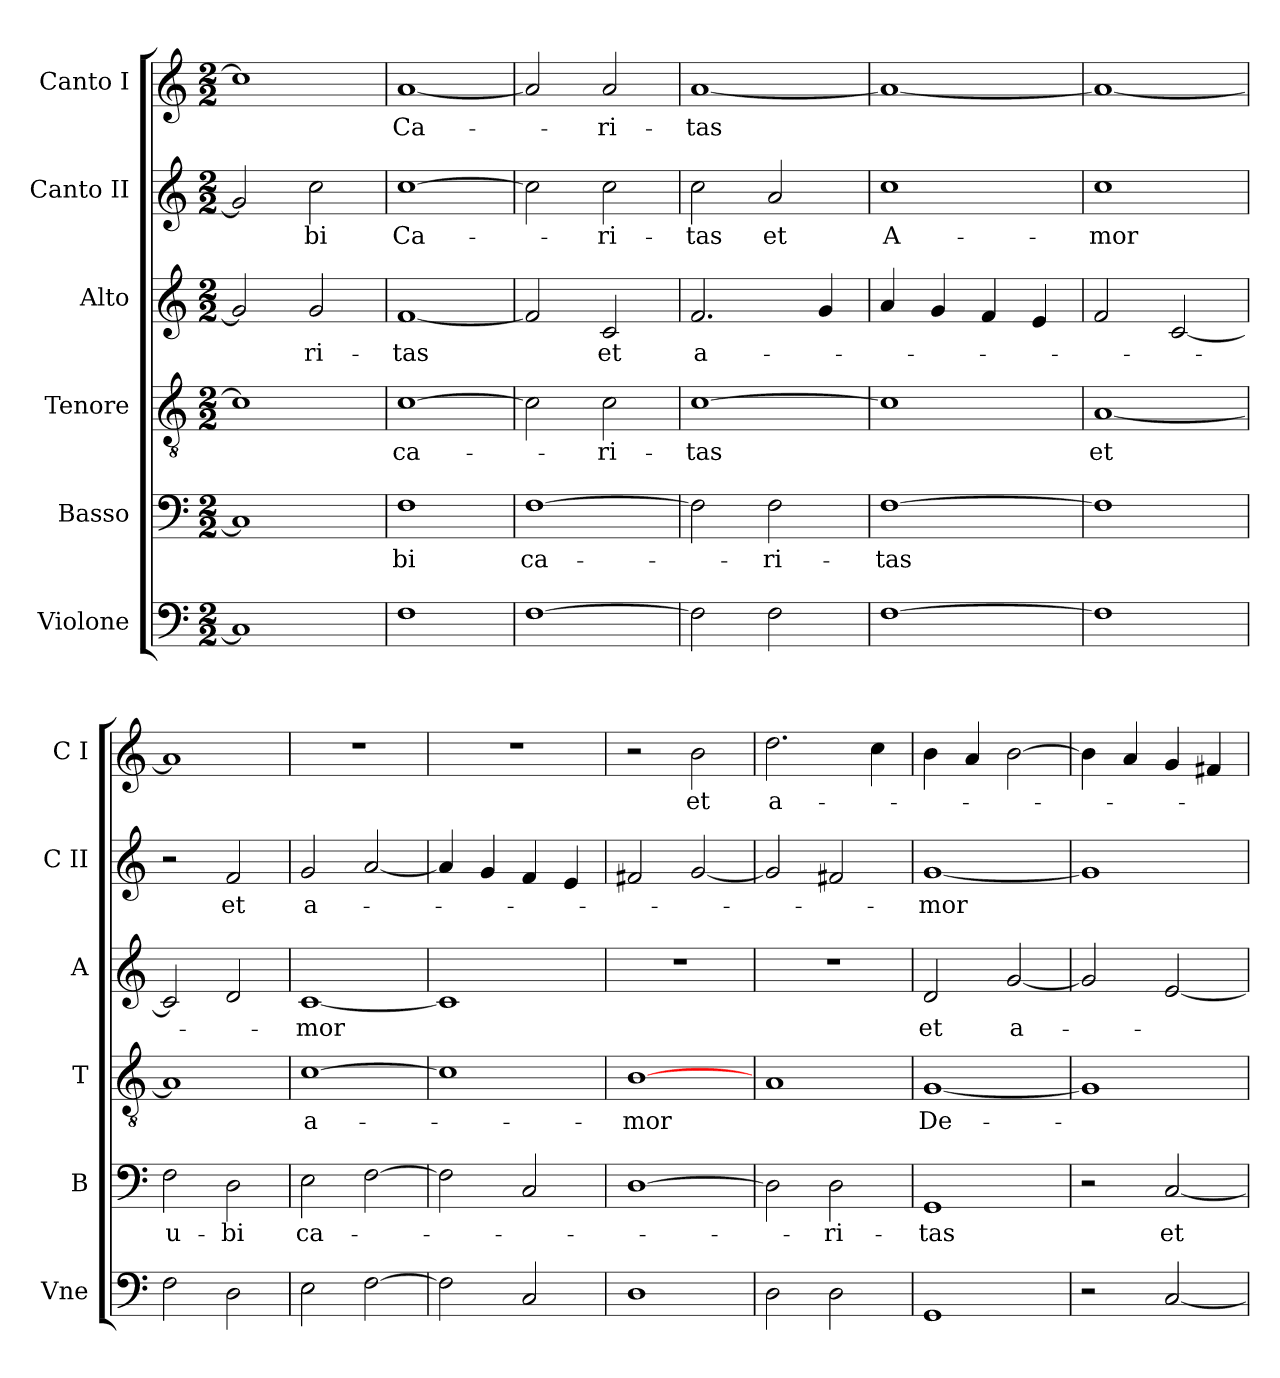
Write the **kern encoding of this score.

**kern	**kern	**text	**kern	**text	**kern	**text	**kern	**text	**kern	**text
*part6	*part5	*part5	*part4	*part4	*part3	*part3	*part2	*part2	*part1	*part1
*staff6	*staff5	*staff5	*staff4	*staff4	*staff3	*staff3	*staff2	*staff2	*staff1	*staff1
*I"Violone	*I"Basso	*	*I"Tenore	*	*I"Alto	*	*I"Canto II	*	*I"Canto I	*
*I'Vne	*I'B	*	*I'T	*	*I'A	*	*I'C II	*	*I'C I	*
*clefF4	*clefF4	*	*clefGv2	*	*clefG2	*	*clefG2	*	*clefG2	*
*k[]	*k[]	*	*k[]	*	*k[]	*	*k[]	*	*k[]	*
*M2/2	*M2/2	*	*M2/2	*	*M2/2	*	*M2/2	*	*M2/2	*
=	=	=	=	=	=	=	=	=	=	=
1C]	1C]	.	1c]	.	2g]	.	2g]	.	1cc]	.
.	.	.	.	.	2g	-ri-	2cc	-bi	.	.
=	=	=	=	=	=	=	=	=	=	=
1F	1F	-bi	[1c	ca-	[1f	-tas	[1cc	Ca-	[1a	Ca-
=	=	=	=	=	=	=	=	=	=	=
[1F	[1F	ca-	2c]	.	2f]	.	2cc]	.	2a]	.
.	.	.	2c	-ri-	2c	et	2cc	-ri-	2a	-ri-
=	=	=	=	=	=	=	=	=	=	=
2F]	2F]	.	[1c	-tas	2.f	a-	2cc	-tas	[1a	-tas
2F	2F	-ri-	.	.	.	.	2a	et	.	.
.	.	.	.	.	4g	.	.	.	.	.
=	=	=	=	=	=	=	=	=	=	=
[1F	[1F	-tas	1c]	.	4a	.	1cc	A-	1a_	.
.	.	.	.	.	4g	.	.	.	.	.
.	.	.	.	.	4f	.	.	.	.	.
.	.	.	.	.	4e	.	.	.	.	.
=	=	=	=	=	=	=	=	=	=	=
1F]	1F]	.	[1A	et	2f	.	1cc	-mor	1a_	.
.	.	.	.	.	[2c	.	.	.	.	.
=	=	=	=	=	=	=	=	=	=	=
2F	2F	u-	1A]	.	2c]	.	2r	.	1a]	.
2D	2D	-bi	.	.	2d	.	2f	et	.	.
=	=	=	=	=	=	=	=	=	=	=
2E	2E	ca-	[1c	a-	[1c	-mor	2g	a-	1r	.
[2F	[2F	.	.	.	.	.	[2a	.	.	.
=	=	=	=	=	=	=	=	=	=	=
2F]	2F]	.	1c]	.	1c]	.	4a]	.	1r	.
.	.	.	.	.	.	.	4g	.	.	.
2C	2C	.	.	.	.	.	4f	.	.	.
.	.	.	.	.	.	.	4e	.	.	.
=	=	=	=	=	=	=	=	=	=	=
1D	[1D	.	[1B	-mor	1r	.	2f#X	.	2r	.
.	.	.	.	.	.	.	[2g	.	2b	et
=	=	=	=	=	=	=	=	=	=	=
2D	2D]	.	1A	.	1r	.	2g]	.	2.dd	a-
2D	2D	-ri-	.	.	.	.	2f#X	.	.	.
.	.	.	.	.	.	.	.	.	4cc	.
=	=	=	=	=	=	=	=	=	=	=
1GG	1GG	-tas	[1G	De-	2d	et	[1g	-mor	4b	.
.	.	.	.	.	.	.	.	.	4a	.
.	.	.	.	.	[2g	a-	.	.	[2b	.
=	=	=	=	=	=	=	=	=	=	=
2r	2r	.	1G]	.	2g]	.	1g]	.	4b]	.
.	.	.	.	.	.	.	.	.	4a	.
[2C	[2C	et	.	.	[2e	.	.	.	4g	.
.	.	.	.	.	.	.	.	.	4f#X	.
=	=	=	=	=	=	=	=	=	=	=
*-	*-	*-	*-	*-	*-	*-	*-	*-	*-	*-
